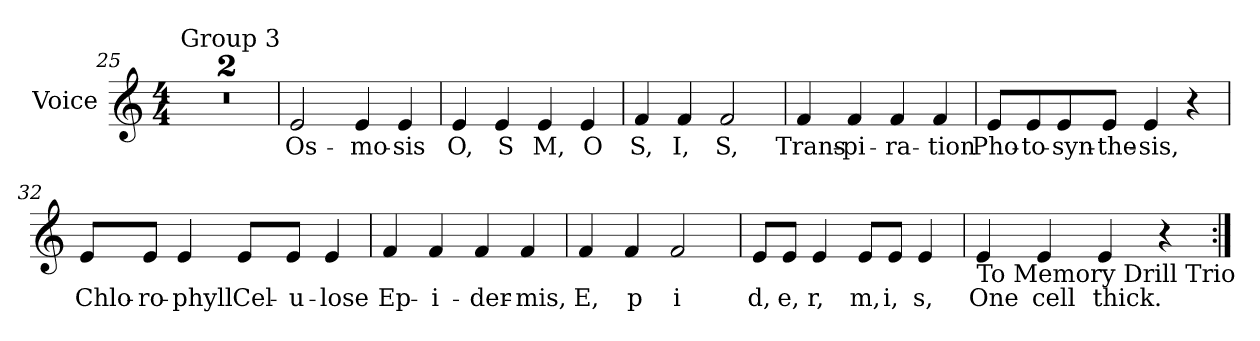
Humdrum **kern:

**kern	**text
*part1	*part1
*staff1	*staff1
*I"Voice	*
*I'Voice	*
*clefG2	*
*k[]	*
*C:	*
*M4/4	*
=25!|:	=25!|:
!LO:TX:a:t=Group 3	!
1r	.
=26	=26
1r	.
=27	=27
!	!LO:LY:b:color=#000000
2ei/	Os-
!	!LO:LY:b:color=#000000
4ei/	-mo-
!	!LO:LY:b:color=#000000
4ei/	-sis
=28	=28
!	!LO:LY:b:color=#000000
4ei/	O,
!	!LO:LY:b:color=#000000
4ei/	S
!	!LO:LY:b:color=#000000
4ei/	M,
!	!LO:LY:b:color=#000000
4ei/	O
=29	=29
!	!LO:LY:b:color=#000000
4fi/	S,
!	!LO:LY:b:color=#000000
4fi/	I,
!	!LO:LY:b:color=#000000
2fi/	S,
!!LO:LB:g=z
=30	=30
!	!LO:LY:b:color=#000000
4fi/	Trans-
!	!LO:LY:b:color=#000000
4fi/	-pi-
!	!LO:LY:b:color=#000000
4fi/	-ra-
!	!LO:LY:b:color=#000000
4fi/	-tion
=31	=31
!	!LO:LY:b:color=#000000
8ei/L	Pho-
!	!LO:LY:b:color=#000000
8ei/	-to-
!	!LO:LY:b:color=#000000
8ei/	-syn-
!	!LO:LY:b:color=#000000
8ei/J	-the-
!	!LO:LY:b:color=#000000
4ei/	-sis,
4r	.
=32	=32
!	!LO:LY:b:color=#000000
8ei/L	Chlo-
!	!LO:LY:b:color=#000000
8ei/J	-ro-
!	!LO:LY:b:color=#000000
4ei/	-phyll
!	!LO:LY:b:color=#000000
8ei/L	Cel-
!	!LO:LY:b:color=#000000
8ei/J	-u-
!	!LO:LY:b:color=#000000
4ei/	-lose
!!LO:LB:g=z
=33	=33
!	!LO:LY:b:color=#000000
4fi/	Ep-
!	!LO:LY:b:color=#000000
4fi/	-i-
!	!LO:LY:b:color=#000000
4fi/	-der-
!	!LO:LY:b:color=#000000
4fi/	-mis,
=34	=34
!	!LO:LY:b:color=#000000
4fi/	E,
!	!LO:LY:b:color=#000000
4fi/	p
!	!LO:LY:b:color=#000000
2fi/	i
=35	=35
!	!LO:LY:b:color=#000000
8ei/L	d,
!	!LO:LY:b:color=#000000
8ei/J	e,
!	!LO:LY:b:color=#000000
4ei/	r,
!	!LO:LY:b:color=#000000
8ei/L	m,
!	!LO:LY:b:color=#000000
8ei/J	i,
!	!LO:LY:b:color=#000000
4ei/	s,
=36	=36
!LO:TX:b:t=To Memory Drill Trio	!
!	!LO:LY:b:color=#000000
4ei/	One
!	!LO:LY:b:color=#000000
4ei/	cell
!	!LO:LY:b:color=#000000
4ei/	thick.
4r	.
=:|!	=:|!
*-	*-
